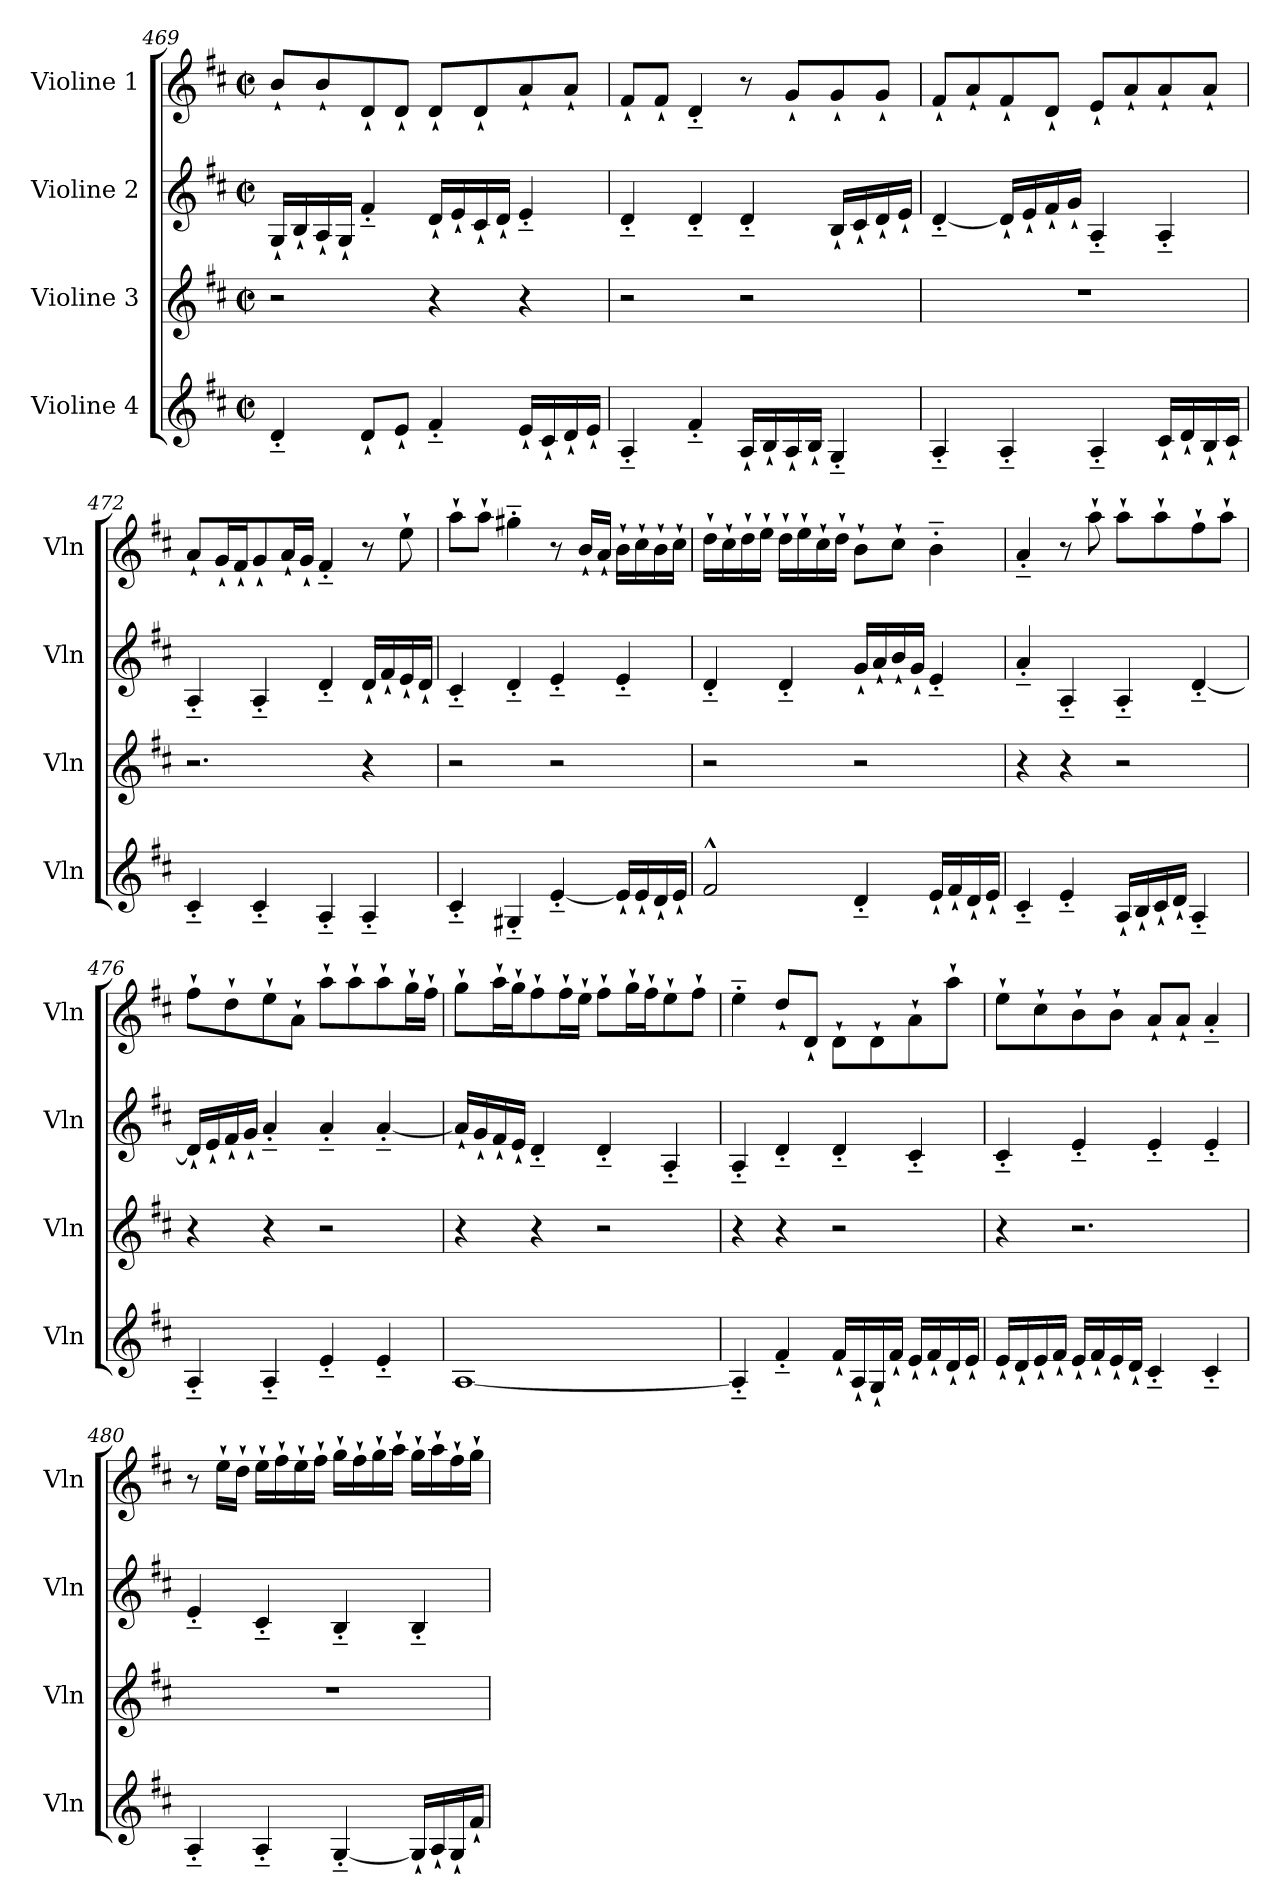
**kern	**kern	**kern	**kern
*part4	*part3	*part2	*part1
*staff4	*staff3	*staff2	*staff1
*I"Violine 4	*I"Violine 3	*I"Violine 2	*I"Violine 1
*I'Vln	*I'Vln	*I'Vln	*I'Vln
*clefG2	*clefG2	*clefG2	*clefG2
*k[f#c#]	*k[f#c#]	*k[f#c#]	*k[f#c#]
*D:	*D:	*D:	*D:
*M2/2	*M2/2	*M2/2	*M2/2
*met(c|)	*met(c|)	*met(c|)	*met(c|)
=469	=469	=469	=469
4d~'/	2r	16G`/LL	8b`/L
.	.	16B`/	.
.	.	16A`/	8b`/
.	.	16G`/JJ	.
8d`/L	.	4f#~'/	8d`/
8e`/J	.	.	8d`/J
4f#~'/	4r	16d`/LL	8d`/L
.	.	16e`/	.
.	.	16c#`/	8d`/
.	.	16d`/JJ	.
16e`/LL	4r	4e~'/	8a`/
16c#`/	.	.	.
16d`/	.	.	8a`/J
16e`/JJ	.	.	.
!!LO:LB:g=z
=470	=470	=470	=470
4A~'/	2r	4d~'/	8f#`/L
.	.	.	8f#`/J
4f#~'/	.	4d~'/	4d~'/
16A`/LL	2r	4d~'/	8r
16B`/	.	.	.
16A`/	.	.	8g`/L
16B`/JJ	.	.	.
4G~'/	.	16B`/LL	8g`/
.	.	16c#`/	.
.	.	16d`/	8g`/J
.	.	16e`/JJ	.
=471	=471	=471	=471
4A~'/	1r	[4d~'/	8f#`/L
.	.	.	8a`/
4A~'/	.	16d`/LL]	8f#`/
.	.	16e`/	.
.	.	16f#`/	8d`/J
.	.	16g`/JJ	.
4A~'/	.	4A~'/	8e`/L
.	.	.	8a`/
16c#`/LL	.	4A~'/	8a`/
16d`/	.	.	.
16B`/	.	.	8a`/J
16c#`/JJ	.	.	.
=472	=472	=472	=472
4c#~'/	2.r	4A~'/	8a`/L
.	.	.	16g`/L
.	.	.	16f#`/J
4c#~'/	.	4A~'/	8g`/
.	.	.	16a`/L
.	.	.	16g`/JJ
4A~'/	.	4d~'/	4f#~'/
4A~'/	4r	16d`/LL	8r
.	.	16f#`/	.
.	.	16e`/	8ee`\
.	.	16d`/JJ	.
!!LO:PB:g=z
=473	=473	=473	=473
4c#~'/	2r	4c#~'/	8aa`\L
.	.	.	8aa`\J
4G#X~'/	.	4d~'/	4gg#X~'\
[4e~'/	2r	4e~'/	8r
.	.	.	16b`/LL
.	.	.	16a`/JJ
16e`/LL]	.	4e~'/	16b`\LL
16e`/	.	.	16cc#`\
16d`/	.	.	16b`\
16e`/JJ	.	.	16cc#`\JJ
=474	=474	=474	=474
2f#^^/	2r	4d~'/	16dd`\LL
.	.	.	16cc#`\
.	.	.	16dd`\
.	.	.	16ee`\JJ
.	.	4d~'/	16dd`\LL
.	.	.	16ee`\
.	.	.	16cc#`\
.	.	.	16dd`\JJ
4d~'/	2r	16g`/LL	8b`\L
.	.	16a`/	.
.	.	16b`/	8cc#`\J
.	.	16g`/JJ	.
16e`/LL	.	4e~'/	4b~'\
16f#`/	.	.	.
16d`/	.	.	.
16e`/JJ	.	.	.
=475	=475	=475	=475
4c#~'/	4r	4a~'/	4a~'/
4e~'/	4r	4A~'/	8r
.	.	.	8aa`\
16A`/LL	2r	4A~'/	8aa`\L
16B`/	.	.	.
16c#`/	.	.	8aa`\
16d`/JJ	.	.	.
4A~'/	.	[4d~'/	8ff#`\
.	.	.	8aa`\J
!!LO:LB:g=z
=476	=476	=476	=476
4A~'/	4r	16d`/LL]	8ff#`\L
.	.	16e`/	.
.	.	16f#`/	8dd`\
.	.	16g`/JJ	.
4A~'/	4r	4a~'/	8ee`\
.	.	.	8a`\J
4e~'/	2r	4a~'/	8aa`\L
.	.	.	8aa`\
4e~'/	.	[4a~'/	8aa`\
.	.	.	16gg`\L
.	.	.	16ff#`\JJ
=477	=477	=477	=477
[1A	4r	16a`/LL]	8gg`\L
.	.	16g`/	.
.	.	16f#`/	16aa`\L
.	.	16e`/JJ	16gg`\J
.	4r	4d~'/	8ff#`\
.	.	.	16ff#`\L
.	.	.	16ee`\JJ
.	2r	4d~'/	8ff#`\L
.	.	.	16gg`\L
.	.	.	16ff#`\J
.	.	4A~'/	8ee`\
.	.	.	8ff#`\J
=478	=478	=478	=478
4A~'/]	4r	4A~'/	4ee~'\
4f#~'/	4r	4d~'/	8dd`/L
.	.	.	8d`/J
16f#`/LL	2r	4d~'/	8d`\L
16A`/	.	.	.
16G`/	.	.	8d`\
16f#`/JJ	.	.	.
16e`/LL	.	4c#~'/	8a`\
16f#`/	.	.	.
16d`/	.	.	8aa`\J
16e`/JJ	.	.	.
=479	=479	=479	=479
16e`/LL	4r	4c#~'/	8ee`\L
16d`/	.	.	.
16e`/	.	.	8cc#`\
16f#`/JJ	.	.	.
16e`/LL	2.r	4e~'/	8b`\
16f#`/	.	.	.
16e`/	.	.	8b`\J
16d`/JJ	.	.	.
4c#~'/	.	4e~'/	8a`/L
.	.	.	8a`/J
4c#~'/	.	4e~'/	4a~'/
!!LO:LB:g=z
=480	=480	=480	=480
4A~'/	1r	4e~'/	8r
.	.	.	16ee`\LL
.	.	.	16dd`\JJ
4A~'/	.	4c#~'/	16ee`\LL
.	.	.	16ff#`\
.	.	.	16ee`\
.	.	.	16ff#`\JJ
[4G~'/	.	4B~'/	16gg`\LL
.	.	.	16ff#`\
.	.	.	16gg`\
.	.	.	16aa`\JJ
16G`/LL]	.	4B~'/	16gg`\LL
16A`/	.	.	16aa`\
16G`/	.	.	16ff#`\
16f#`/JJ	.	.	16gg`\JJ
=	=	=	=
*-	*-	*-	*-
